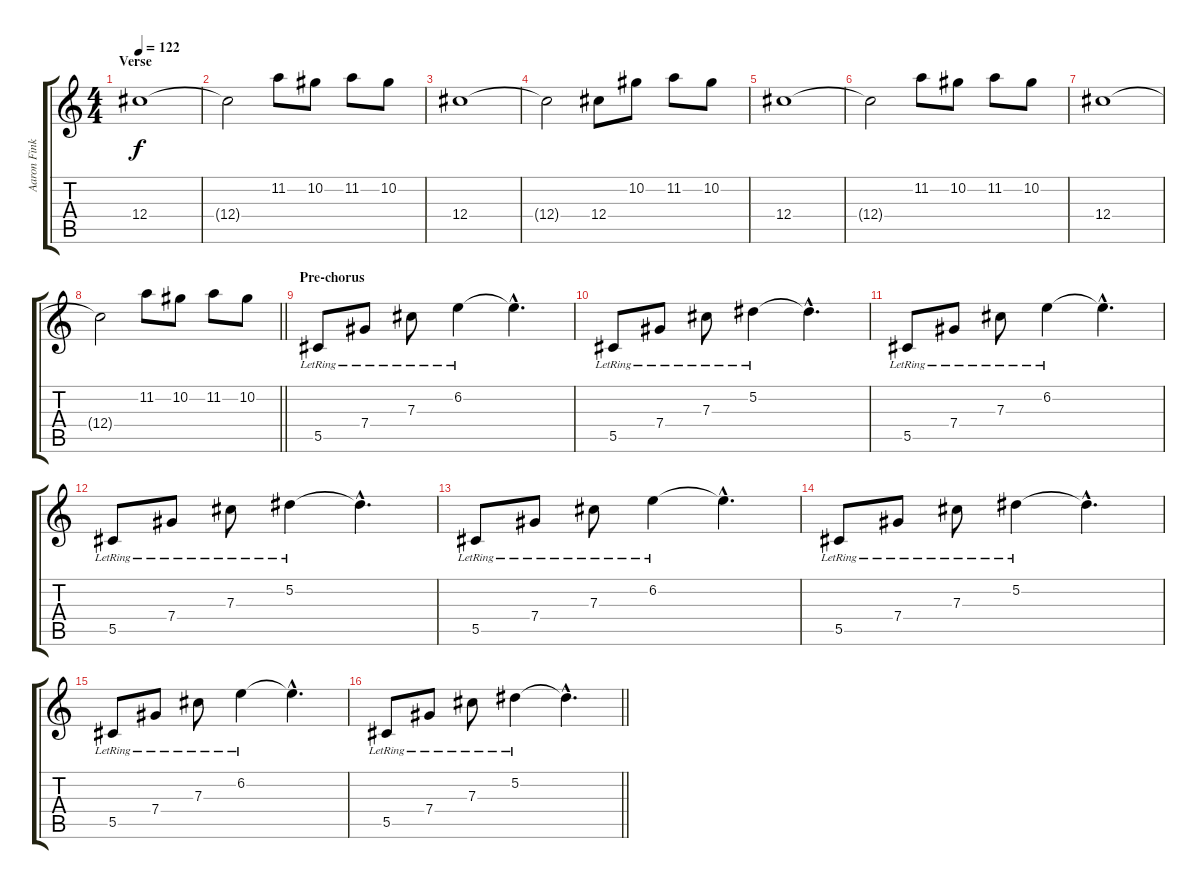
\track ("Aaron Fink [Guitar]" "Aaron Fink") {instrument distortionguitar}
\staff {score tabs}
\tuning (Eb4 Bb3 Gb3 Db3 Ab2 Db2) {hide}
\ts (4 4)
\section ("" "Verse")
\tempo 122
\clef g2
\ks c
12.4.1{dy f} |
12.4{t}.2 11.2.8 10.2.8 11.2.8 10.2.8 |
12.4.1 |
12.4{t}.2 12.4.8 10.2.8 11.2.8 10.2.8 |
12.4.1 |
12.4{t}.2 11.2.8 10.2.8 11.2.8 10.2.8 |
12.4.1 |
\barLineRight lightlight
12.4{t}.2 11.2.8 10.2.8 11.2.8 10.2.8 |
\section ("" "Pre-chorus")
5.5{lr}.8{instrument electricguitarjazz} 7.4{lr}.8 7.3{lr}.8 6.2{lr}.4 6.2{hac t}.4{d} |
5.5{lr}.8 7.4{lr}.8 7.3{lr}.8 5.2{lr}.4 5.2{hac t}.4{d} |
5.5{lr}.8 7.4{lr}.8 7.3{lr}.8 6.2{lr}.4 6.2{hac t}.4{d} |
5.5{lr}.8 7.4{lr}.8 7.3{lr}.8 5.2{lr}.4 5.2{hac t}.4{d} |
5.5{lr}.8 7.4{lr}.8 7.3{lr}.8 6.2{lr}.4 6.2{hac t}.4{d} |
5.5{lr}.8 7.4{lr}.8 7.3{lr}.8 5.2{lr}.4 5.2{hac t}.4{d} |
5.5{lr}.8 7.4{lr}.8 7.3{lr}.8 6.2{lr}.4 6.2{hac t}.4{d} |
\barLineRight lightlight
5.5{lr}.8 7.4{lr}.8 7.3{lr}.8 5.2{lr}.4 5.2{hac t}.4{d}
